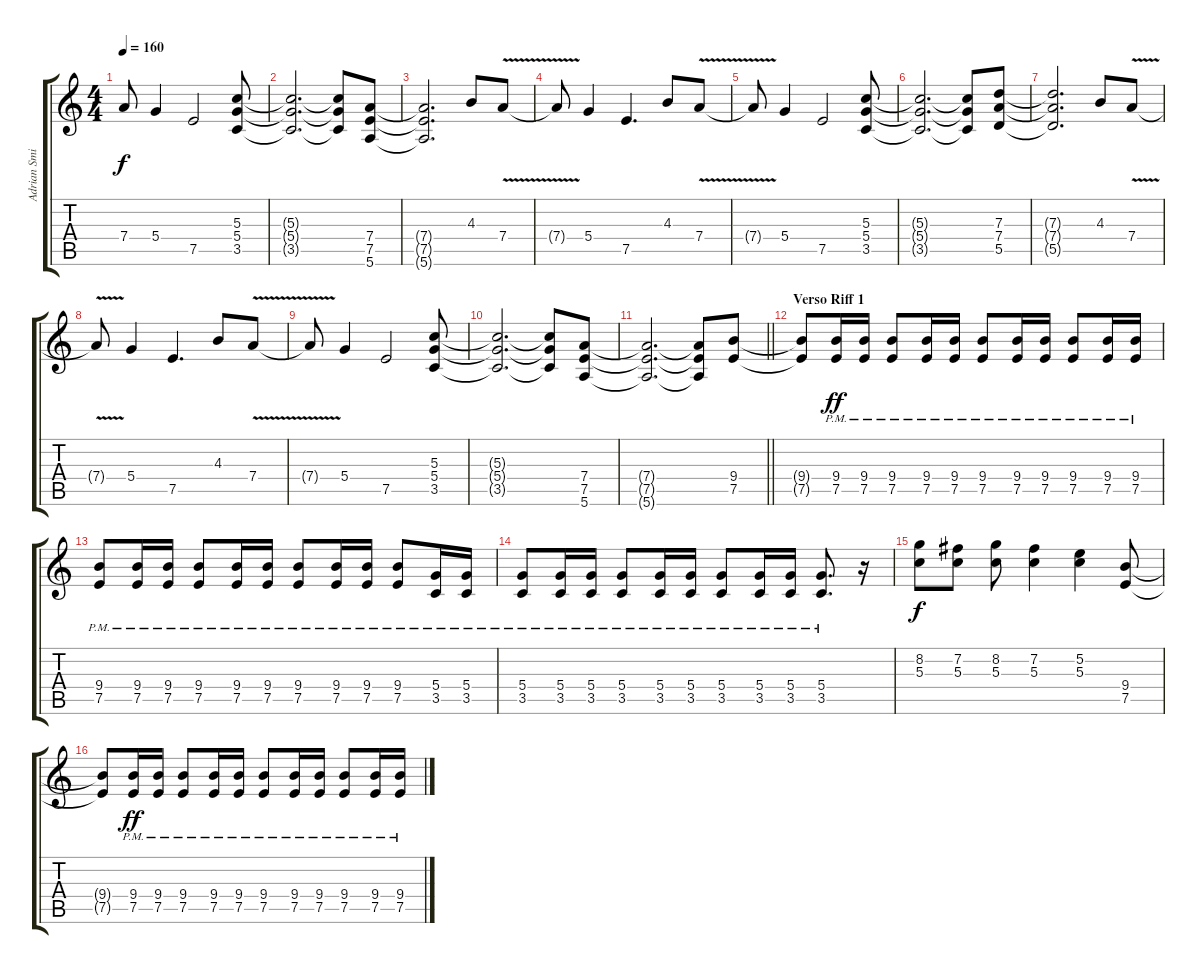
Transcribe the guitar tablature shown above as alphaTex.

\track ("Adrian Smith" "Adrian Smi") {instrument distortionguitar}
\staff {score tabs}
\tuning (E4 B3 G3 D3 A2 E2) {hide}
\ts (4 4)
\tempo 160
\clef g2
\ks c
7.4{t}.8{dy f} 5.4.4 7.5.2 (5.3 5.4 3.5).8 |
(5.3{t} 5.4{t} 3.5{t}).2{d} (5.3{t} 5.4{t} 3.5{t}).8 (7.4 7.5 5.6).8 |
(7.4{t} 7.5{t} 5.6{t}).2{d} 4.3.8 7.4{v}.8 |
7.4{t}.8 5.4.4 7.5.4{d} 4.3.8 7.4{v}.8 |
7.4{t}.8 5.4.4 7.5.2 (5.3 5.4 3.5).8 |
(5.3{t} 5.4{t} 3.5{t}).2{d} (5.3{t} 5.4{t} 3.5{t}).8 (7.3 7.4 5.5).8 |
(7.3{t} 7.4{t} 5.5{t}).2{d} 4.3.8 7.4{v}.8 |
7.4{t}.8 5.4.4 7.5.4{d} 4.3.8 7.4{v}.8 |
7.4{t}.8 5.4.4 7.5.2 (5.3 5.4 3.5).8 |
(5.3{t} 5.4{t} 3.5{t}).2{d} (5.3{t} 5.4{t} 3.5{t}).8 (7.4 7.5 5.6).8 |
\barLineRight lightlight
(7.4{t} 7.5{t} 5.6{t}).2{d} (7.4{t} 7.5{t} 5.6{t}).8 (9.4 7.5).8 |
\section ("" "Verso Riff 1")
(9.4{t} 7.5{t}).8 (9.4{pm} 7.5{pm}).16{dy ff} (9.4{pm} 7.5{pm}).16 (9.4{pm} 7.5{pm}).8 (9.4{pm} 7.5{pm}).16 (9.4{pm} 7.5{pm}).16 (9.4{pm} 7.5{pm}).8 (9.4{pm} 7.5{pm}).16 (9.4{pm} 7.5{pm}).16 (9.4{pm} 7.5{pm}).8 (9.4{pm} 7.5{pm}).16 (9.4{pm} 7.5{pm}).16 |
(9.4{pm} 7.5{pm}).8 (9.4{pm} 7.5{pm}).16 (9.4{pm} 7.5{pm}).16 (9.4{pm} 7.5{pm}).8 (9.4{pm} 7.5{pm}).16 (9.4{pm} 7.5{pm}).16 (9.4{pm} 7.5{pm}).8 (9.4{pm} 7.5{pm}).16 (9.4{pm} 7.5{pm}).16 (9.4{pm} 7.5{pm}).8 (5.4{pm} 3.5{pm}).16 (5.4{pm} 3.5{pm}).16 |
(5.4{pm} 3.5{pm}).8 (5.4{pm} 3.5{pm}).16 (5.4{pm} 3.5{pm}).16 (5.4{pm} 3.5{pm}).8 (5.4{pm} 3.5{pm}).16 (5.4{pm} 3.5{pm}).16 (5.4{pm} 3.5{pm}).8 (5.4{pm} 3.5{pm}).16 (5.4{pm} 3.5{pm}).16 (5.4{pm} 3.5{pm}).8{d} r.16 |
(8.2 5.3).8{dy f} (7.2 5.3).8 (8.2 5.3).8 (7.2 5.3).4 (5.2 5.3).4 (9.4 7.5).8 |
(9.4{t} 7.5{t}).8 (9.4{pm} 7.5{pm}).16{dy ff} (9.4{pm} 7.5{pm}).16 (9.4{pm} 7.5{pm}).8 (9.4{pm} 7.5{pm}).16 (9.4{pm} 7.5{pm}).16 (9.4{pm} 7.5{pm}).8 (9.4{pm} 7.5{pm}).16 (9.4{pm} 7.5{pm}).16 (9.4{pm} 7.5{pm}).8 (9.4{pm} 7.5{pm}).16 (9.4{pm} 7.5{pm}).16
